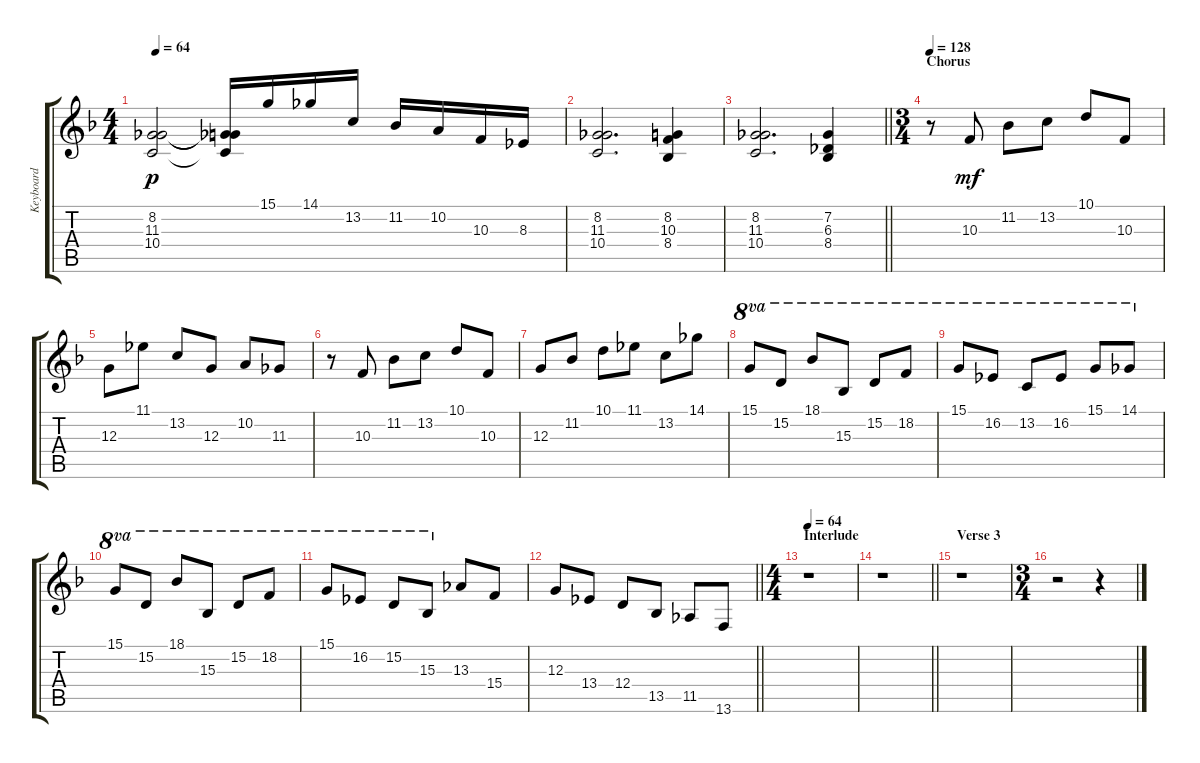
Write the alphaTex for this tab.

\track ("Keyboard" "Keyboard") {instrument synthstrings1}
\staff {score tabs}
\tuning (E4 B3 G3 D3 A2 E2) {hide}
\ts (4 4)
\tempo 64
\clef g2
\ks f
(8.2 11.3 10.4).2{dy p} (8.2{t} 11.3{t} 10.4{t}).16 15.1.16 14.1.16 13.2.16 11.2.16 10.2.16 10.3.16 8.3.16 |
(8.2 11.3 10.4).2{d} (8.2 10.3 8.4).4 |
\barLineRight lightlight
(8.2 11.3 10.4).2{d} (7.2 6.3 8.4).4 |
\ts (3 4)
\section ("" "Chorus")
\tempo 128
r.8{instrument glockenspiel} 10.3.8{dy mf} 11.2.8 13.2.8 10.1.8 10.3.8 |
12.3.8 11.1.8 13.2.8 12.3.8 10.2.8 11.3.8 |
r.8 10.3.8 11.2.8 13.2.8 10.1.8 10.3.8 |
12.3.8 11.2.8 10.1.8 11.1.8 13.2.8 14.1.8 |
15.1.8{ot 8va} 15.2.8{ot 8va} 18.1.8{ot 8va} 15.3.8{ot 8va} 15.2.8{ot 8va} 18.2.8{ot 8va} |
15.1.8{ot 8va} 16.2.8{ot 8va} 13.2.8{ot 8va} 16.2.8{ot 8va} 15.1.8{ot 8va} 14.1.8{ot 8va} |
15.1.8{ot 8va} 15.2.8{ot 8va} 18.1.8{ot 8va} 15.3.8{ot 8va} 15.2.8{ot 8va} 18.2.8{ot 8va} |
15.1.8{ot 8va} 16.2.8{ot 8va} 15.2.8{ot 8va} 15.3.8{ot 8va} 13.3.8 15.4.8 |
\barLineRight lightlight
12.3.8 13.4.8 12.4.8 13.5.8 11.5.8 13.6.8 |
\ts (4 4)
\section ("" "Interlude")
\tempo 64
r.1 |
\barLineRight lightlight
r.1 |
\section ("" "Verse 3")
r.1 |
\ts (3 4)
r.2 r.4
